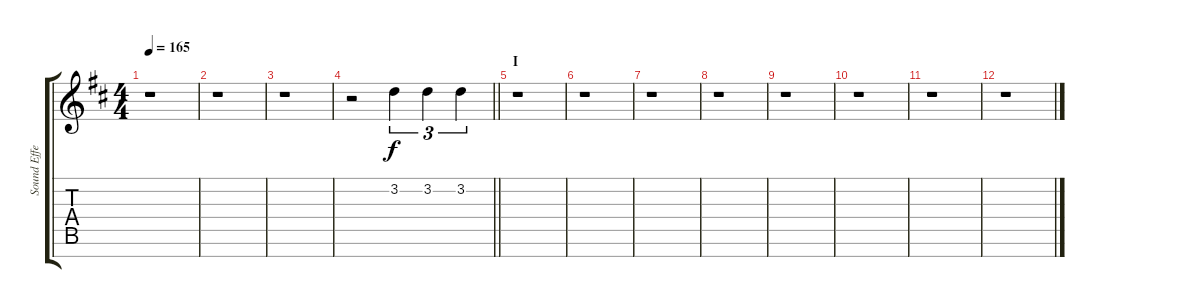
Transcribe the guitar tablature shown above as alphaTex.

\track ("Sound Effect" "Sound Effe") {instrument guitarfretnoise}
\staff {score tabs}
\tuning (E5 B4 G4 D4 A3 E3 B2) {hide}
\ts (4 4)
\tempo 165
\clef g2
\ks d
r.1{dy f} |
r.1 |
r.1 |
\barLineRight lightlight
r.2 3.2.4{tu (3 2)} 3.2.4{tu (3 2)} 3.2.4{tu (3 2)} |
\section ("" "I")
r.1 |
r.1 |
r.1 |
r.1 |
r.1 |
r.1 |
r.1 |
r.1
